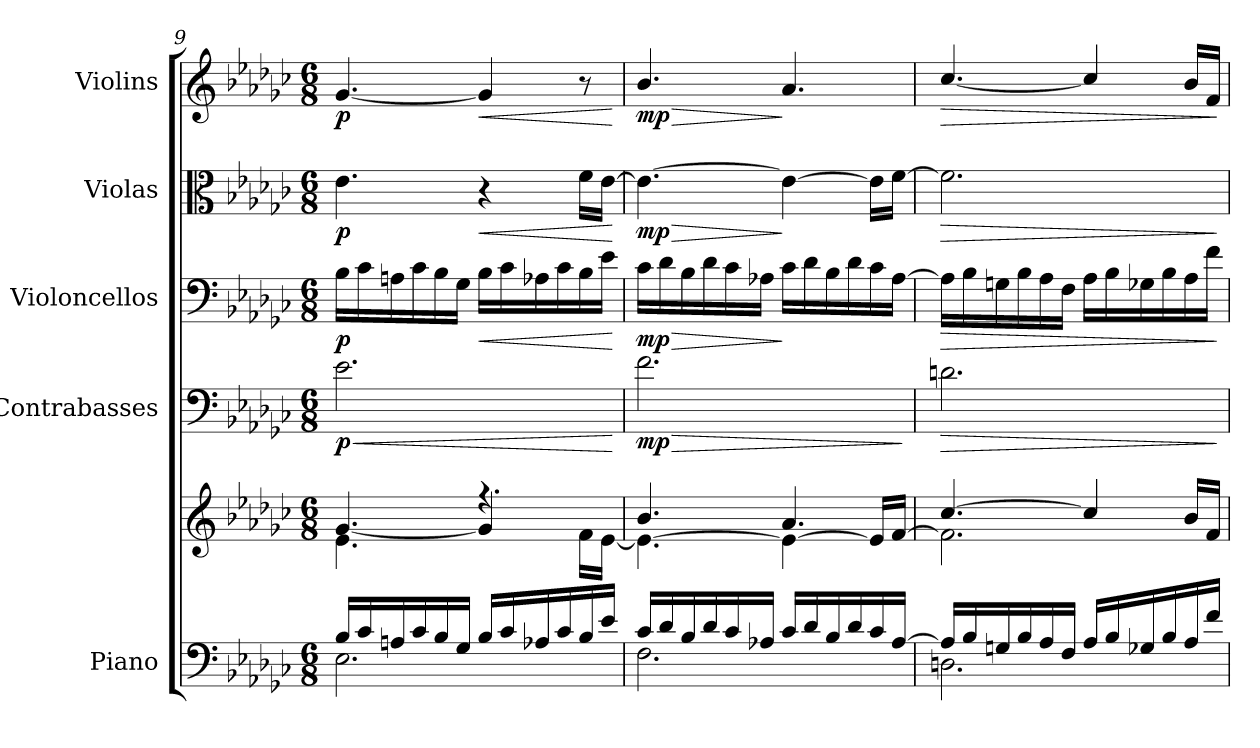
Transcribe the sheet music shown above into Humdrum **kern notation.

**kern	**kern	**kern	**dynam	**kern	**dynam	**kern	**dynam	**kern	**dynam
*part5	*part5	*part4	*part4	*part3	*part3	*part2	*part2	*part1	*part1
*staff6	*staff5	*staff4	*staff4	*staff3	*staff3	*staff2	*staff2	*staff1	*staff1
*I"Piano	*	*I"Contrabasses	*	*I"Violoncellos	*	*I"Violas	*	*I"Violins	*
*I'Pno.	*	*I'Cbs.	*	*I'Vcs.	*	*I'Vlas.	*	*I'Vlns.	*
!!LO:PB:g=z
*clefF4	*clefG2	*clefF4	*	*clefF4	*	*clefC3	*	*clefG2	*
*	*	*ITrd7c12	*	*	*	*	*	*	*
*k[b-e-a-d-g-c-]	*k[b-e-a-d-g-c-]	*k[b-e-a-d-g-c-]	*	*k[b-e-a-d-g-c-]	*	*k[b-e-a-d-g-c-]	*	*k[b-e-a-d-g-c-]	*
*M6/8	*M6/8	*M6/8	*	*M6/8	*	*M6/8	*	*M6/8	*
=9	=9	=9	=9	=9	=9	=9	=9	=9	=9
*^	*^	*	*	*	*	*	*	*	*
!	!	!	!	!	!LO:HP:b	!	!	!	!	!	!
!	!	!	!	!	!LO:DY:n=1:b	!	!LO:DY:b	!	!LO:DY:b	!	!LO:DY:b
16B-/LL	2.E-\	4.e-\	[4.g-/	2.E-\	< p	16B-\LL	p	4.e-\	p	[4.g-/	p
16c-/	.	.	.	.	.	16c-\	.	.	.	.	.
16An/	.	.	.	.	.	16An\	.	.	.	.	.
16c-/	.	.	.	.	.	16c-\	.	.	.	.	.
16B-/	.	.	.	.	.	16B-\	.	.	.	.	.
16G-/JJ	.	.	.	.	.	16G-\JJ	.	.	.	.	.
!	!	!	!	!	!	!	!LO:HP:b	!	!LO:HP:b	!	!LO:HP:b
16B-/LL	.	4.r	4g-/]	.	.	16B-\LL	<	4r	<	4g-/]	<
16c-/	.	.	.	.	.	16c-\	.	.	.	.	.
16A-X/	.	.	.	.	.	16A-X\	.	.	.	.	.
16c-/	.	.	.	.	.	16c-\	.	.	.	.	.
16B-/	.	.	16f\LL	.	.	16B-\	.	16f\LL	.	8r	.
16e-/JJ	.	.	[16e-\JJ	.	.	16e-\JJ	.	[16e-\JJ	.	.	.
*v	*v	*	*	*	*	*	*	*	*	*	*
*	*v	*v	*	*	*	*	*	*	*	*
.	.	.	[	.	[	.	[	.	[
=10	=10	=10	=10	=10	=10	=10	=10	=10	=10
*^	*^	*	*	*	*	*	*	*	*
!	!	!	!	!	!LO:HP:b	!	!LO:HP:b	!	!LO:HP:b	!	!LO:HP:b
!	!	!	!	!	!LO:DY:n=1:b	!	!LO:DY:n=1:b	!	!LO:DY:n=1:b	!	!LO:DY:n=1:b
16c-/LL	2.F\	4.e-\_	4.b-/	2.F\	> mp	16c-\LL	> mp	4.e-\_	> mp	4.b-/	> mp
16d-/	.	.	.	.	.	16d-\	.	.	.	.	.
16B-/	.	.	.	.	.	16B-\	.	.	.	.	.
16d-/	.	.	.	.	.	16d-\	.	.	.	.	.
16c-/	.	.	.	.	.	16c-\	.	.	.	.	.
16A-X/JJ	.	.	.	.	.	16A-X\JJ	.	.	.	.	.
16c-/LL	.	4e-\_	4.a-/	.	.	16c-\LL	]	4e-\_	]	4.a-/	]
16d-/	.	.	.	.	.	16d-\	.	.	.	.	.
16B-/	.	.	.	.	.	16B-\	.	.	.	.	.
16d-/	.	.	.	.	.	16d-\	.	.	.	.	.
16c-/	.	16e-/LL]	.	.	.	16c-\	.	16e-\LL]	.	.	.
[16A-/JJ	.	[16f/JJ	.	.	.	[16A-\JJ	.	[16f\JJ	.	.	.
*v	*v	*	*	*	*	*	*	*	*	*	*
*	*v	*v	*	*	*	*	*	*	*	*
.	.	.	]	.	.	.	.	.	.
=11	=11	=11	=11	=11	=11	=11	=11	=11	=11
*^	*^	*	*	*	*	*	*	*	*
!	!	!	!	!	!LO:HP:b	!	!LO:HP:b	!	!LO:HP:b	!	!LO:HP:b
16A-/LL]	2.Dn\	[4.cc-/	2.f\]	2.Dn\	>	16A-\LL]	>	2.f\]	>	[4.cc-/	>
16B-/	.	.	.	.	.	16B-\	.	.	.	.	.
16Gn/	.	.	.	.	.	16Gn\	.	.	.	.	.
16B-/	.	.	.	.	.	16B-\	.	.	.	.	.
16A-/	.	.	.	.	.	16A-\	.	.	.	.	.
16F/JJ	.	.	.	.	.	16F\JJ	.	.	.	.	.
16A-/LL	.	4cc-/]	.	.	.	16A-\LL	.	.	.	4cc-/]	.
16B-/	.	.	.	.	.	16B-\	.	.	.	.	.
16G-X/	.	.	.	.	.	16G-X\	.	.	.	.	.
16B-/	.	.	.	.	.	16B-\	.	.	.	.	.
16A-/	.	16b-/LL	.	.	.	16A-\	.	.	.	16b-/LL	.
16f/JJ	.	16f/JJ	.	.	.	16f\JJ	.	.	.	16f/JJ	.
*v	*v	*	*	*	*	*	*	*	*	*	*
*	*v	*v	*	*	*	*	*	*	*	*
.	.	.	]	.	]	.	]	.	]
=	=	=	=	=	=	=	=	=	=
*-	*-	*-	*-	*-	*-	*-	*-	*-	*-
